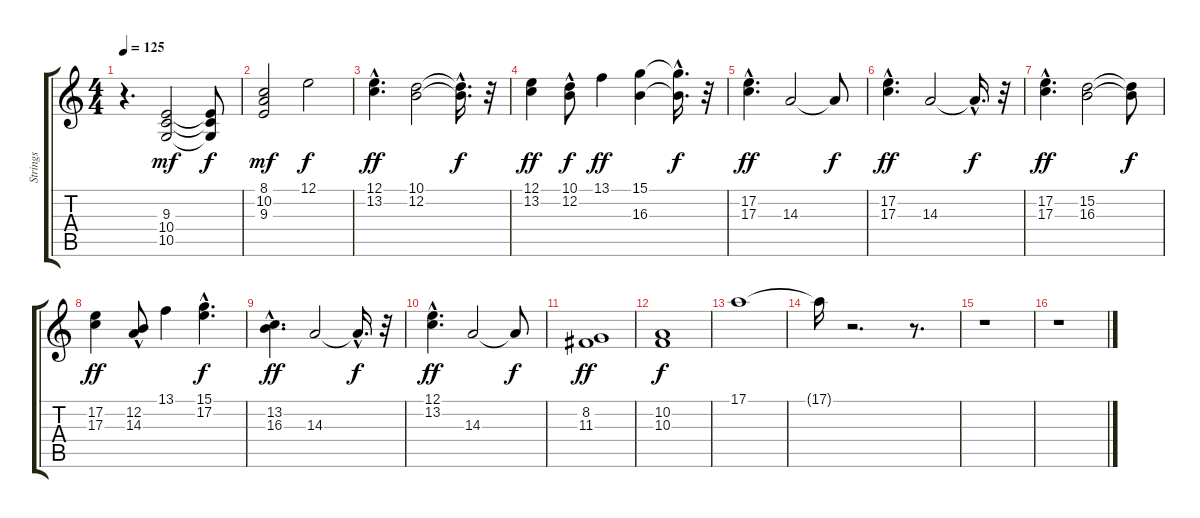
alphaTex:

\track ("Strings" "Strings") {instrument synthstrings1}
\staff {score tabs}
\tuning (E4 B3 G3 D3 A2 E2) {hide}
\ts (4 4)
\tempo 125
\clef g2
\ks c
r.4{d dy mf} (9.3 10.4 10.5).2 (9.3{t} 10.4{t} 10.5{t}).8{dy f} |
(8.1 10.2 9.3).2{dy mf} 12.1.2{dy f} |
(12.1{hac} 13.2{hac}).4{d dy ff} (10.1 12.2).2 (10.1{hac t} 12.2{hac t}).16{d dy f} r.32 |
(12.1 13.2).4{dy ff} (10.1{hac} 12.2{hac}).8{dy f} 13.1.4{dy ff} (15.1 16.3).4 (15.1{hac t} 16.3{hac t}).16{d dy f} r.32 |
(17.2{hac} 17.3{hac}).4{d dy ff} 14.3.2 14.3{t}.8{dy f} |
(17.2{hac} 17.3{hac}).4{d dy ff} 14.3.2 14.3{hac t}.16{d dy f} r.32 |
(17.2{hac} 17.3{hac}).4{d dy ff} (15.2 16.3).2 (15.2{t} 16.3{t}).8{dy f} |
(17.2 17.3).4{dy ff} (12.2 14.3{hac}).8 13.1.4 (15.1{hac} 17.2{hac}).4{d dy f} |
(13.2{hac} 16.3{hac}).4{d dy ff} 14.3.2 14.3{hac t}.16{d dy f} r.32 |
(12.1{hac} 13.2).4{d dy ff} 14.3.2 14.3{t}.8{dy f} |
(8.2 11.3).1{dy ff} |
(10.2 10.3).1{dy f} |
17.1.1 |
17.1{t}.16 r.2{d} r.8{d} |
r.1 |
r.1
